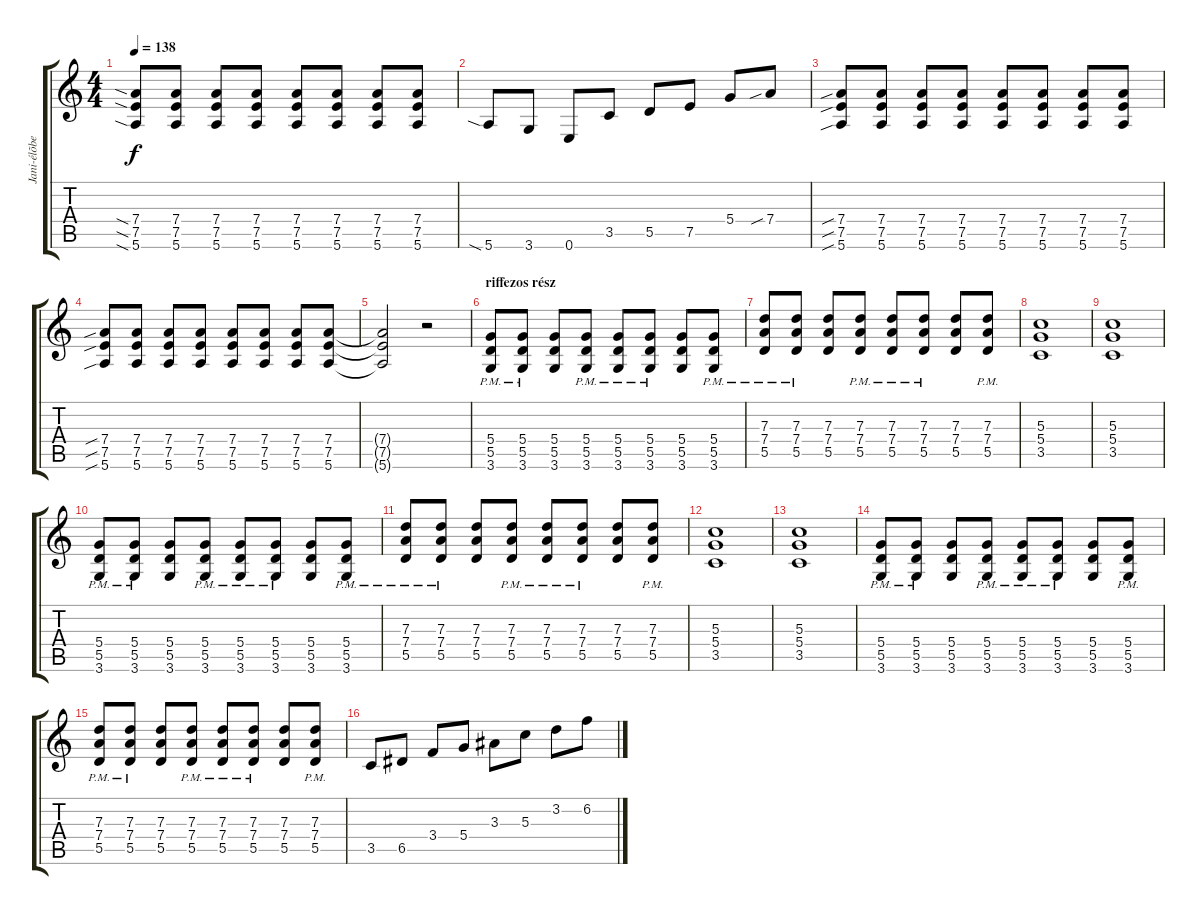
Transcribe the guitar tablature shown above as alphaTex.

\track ("Jani-élõben" "Jani-élõbe") {instrument distortionguitar}
\staff {score tabs}
\tuning (E4 B3 G3 D3 A2 E2) {hide}
\ts (4 4)
\tempo 138
\clef g2
\ks c
(7.4{sia} 7.5{sia} 5.6{sia}).8{dy f} (7.4 7.5 5.6).8 (7.4 7.5 5.6).8 (7.4 7.5 5.6).8 (7.4 7.5 5.6).8 (7.4 7.5 5.6).8 (7.4 7.5 5.6).8 (7.4 7.5 5.6).8 |
5.6{sia}.8 3.6.8 0.6.8 3.5.8 5.5.8 7.5.8 5.4.8 7.4{sib}.8 |
(7.4{sib} 7.5{sib} 5.6{sib}).8 (7.4 7.5 5.6).8 (7.4 7.5 5.6).8 (7.4 7.5 5.6).8 (7.4 7.5 5.6).8 (7.4 7.5 5.6).8 (7.4 7.5 5.6).8 (7.4 7.5 5.6).8 |
(7.4{sib} 7.5{sib} 5.6{sib}).8 (7.4 7.5 5.6).8 (7.4 7.5 5.6).8 (7.4 7.5 5.6).8 (7.4 7.5 5.6).8 (7.4 7.5 5.6).8 (7.4 7.5 5.6).8 (7.4 7.5 5.6).8 |
(7.4{t} 7.5{t} 5.6{t}).2 r.2 |
\section ("" "riffezos rész")
(5.4{pm} 5.5{pm} 3.6{pm}).8 (5.4{pm} 5.5{pm} 3.6{pm}).8 (5.4 5.5 3.6).8 (5.4{pm} 5.5{pm} 3.6{pm}).8 (5.4{pm} 5.5{pm} 3.6{pm}).8 (5.4{pm} 5.5{pm} 3.6{pm}).8 (5.4 5.5 3.6).8 (5.4{pm} 5.5{pm} 3.6{pm}).8 |
(7.3{pm} 7.4{pm} 5.5{pm}).8 (7.3{pm} 7.4{pm} 5.5{pm}).8 (7.3 7.4 5.5).8 (7.3{pm} 7.4{pm} 5.5{pm}).8 (7.3{pm} 7.4{pm} 5.5{pm}).8 (7.3{pm} 7.4{pm} 5.5{pm}).8 (7.3 7.4 5.5).8 (7.3{pm} 7.4{pm} 5.5{pm}).8 |
(5.3 5.4 3.5).1 |
(5.3 5.4 3.5).1 |
(5.4{pm} 5.5{pm} 3.6{pm}).8 (5.4{pm} 5.5{pm} 3.6{pm}).8 (5.4 5.5 3.6).8 (5.4{pm} 5.5{pm} 3.6{pm}).8 (5.4{pm} 5.5{pm} 3.6{pm}).8 (5.4{pm} 5.5{pm} 3.6{pm}).8 (5.4 5.5 3.6).8 (5.4{pm} 5.5{pm} 3.6{pm}).8 |
(7.3{pm} 7.4{pm} 5.5{pm}).8 (7.3{pm} 7.4{pm} 5.5{pm}).8 (7.3 7.4 5.5).8 (7.3{pm} 7.4{pm} 5.5{pm}).8 (7.3{pm} 7.4{pm} 5.5{pm}).8 (7.3{pm} 7.4{pm} 5.5{pm}).8 (7.3 7.4 5.5).8 (7.3{pm} 7.4{pm} 5.5{pm}).8 |
(5.3 5.4 3.5).1 |
(5.3 5.4 3.5).1 |
(5.4{pm} 5.5{pm} 3.6{pm}).8 (5.4{pm} 5.5{pm} 3.6{pm}).8 (5.4 5.5 3.6).8 (5.4{pm} 5.5{pm} 3.6{pm}).8 (5.4{pm} 5.5{pm} 3.6{pm}).8 (5.4{pm} 5.5{pm} 3.6{pm}).8 (5.4 5.5 3.6).8 (5.4{pm} 5.5{pm} 3.6{pm}).8 |
(7.3{pm} 7.4{pm} 5.5{pm}).8 (7.3{pm} 7.4{pm} 5.5{pm}).8 (7.3 7.4 5.5).8 (7.3{pm} 7.4{pm} 5.5{pm}).8 (7.3{pm} 7.4{pm} 5.5{pm}).8 (7.3{pm} 7.4{pm} 5.5{pm}).8 (7.3 7.4 5.5).8 (7.3{pm} 7.4{pm} 5.5{pm}).8 |
3.5.8 6.5.8 3.4.8 5.4.8 3.3.8 5.3.8 3.2.8 6.2.8
